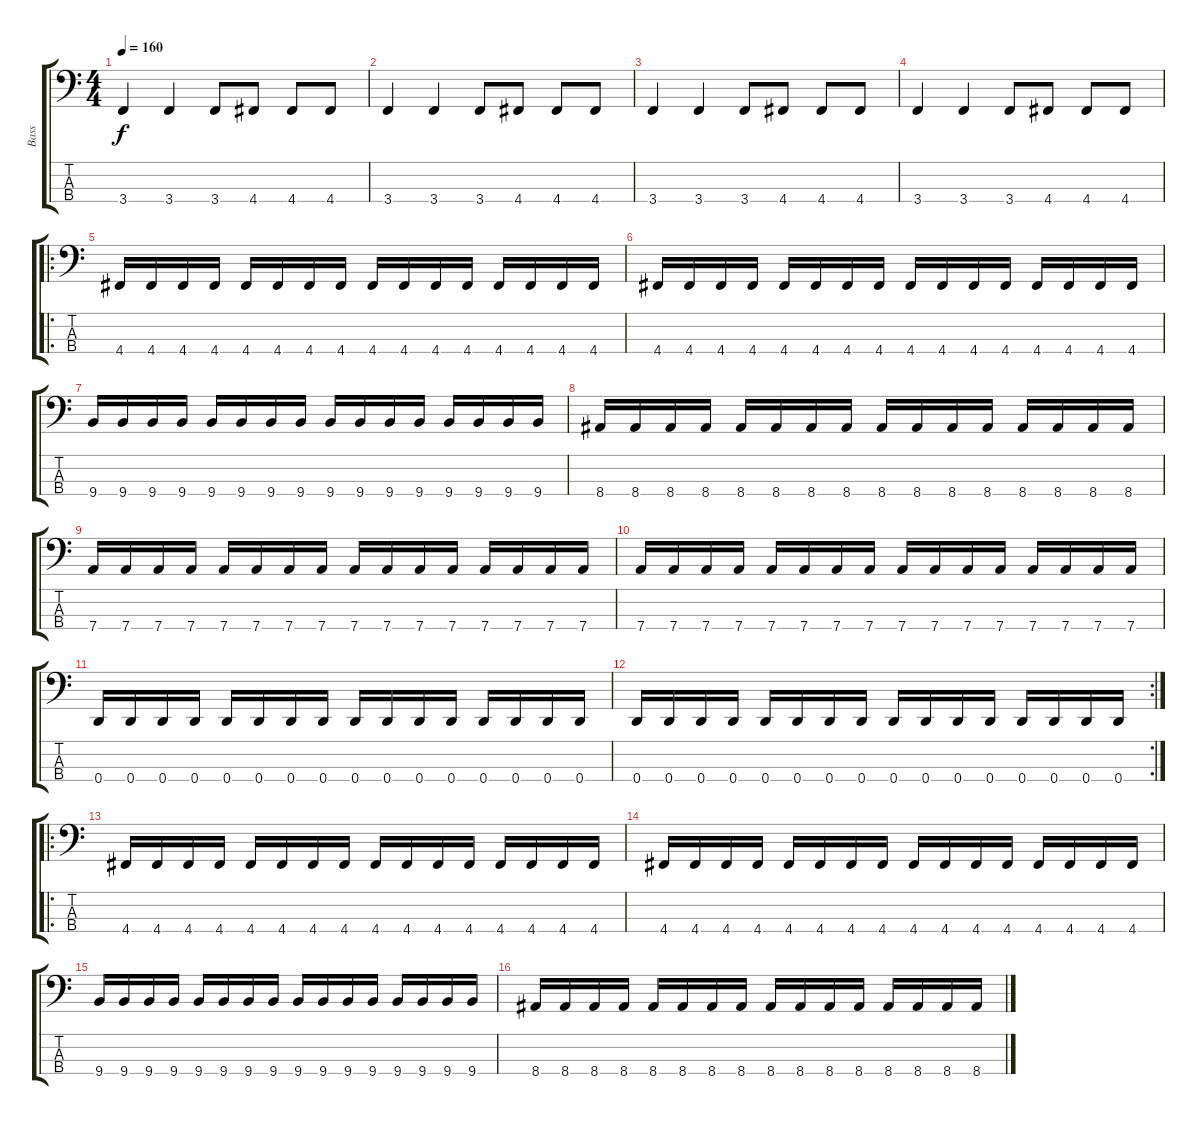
\track ("Bass" "Bass") {instrument electricbasspick}
\staff {score tabs}
\tuning (F2 C2 G1 D1) {hide}
\ts (4 4)
\tempo 160
\clef f4
\ks c
3.4.4{dy f} 3.4.4 3.4.8 4.4.8 4.4.8 4.4.8 |
3.4.4 3.4.4 3.4.8 4.4.8 4.4.8 4.4.8 |
3.4.4 3.4.4 3.4.8 4.4.8 4.4.8 4.4.8 |
3.4.4 3.4.4 3.4.8 4.4.8 4.4.8 4.4.8 |
\ro
4.4.16 4.4.16 4.4.16 4.4.16 4.4.16 4.4.16 4.4.16 4.4.16 4.4.16 4.4.16 4.4.16 4.4.16 4.4.16 4.4.16 4.4.16 4.4.16 |
4.4.16 4.4.16 4.4.16 4.4.16 4.4.16 4.4.16 4.4.16 4.4.16 4.4.16 4.4.16 4.4.16 4.4.16 4.4.16 4.4.16 4.4.16 4.4.16 |
9.4.16 9.4.16 9.4.16 9.4.16 9.4.16 9.4.16 9.4.16 9.4.16 9.4.16 9.4.16 9.4.16 9.4.16 9.4.16 9.4.16 9.4.16 9.4.16 |
8.4.16 8.4.16 8.4.16 8.4.16 8.4.16 8.4.16 8.4.16 8.4.16 8.4.16 8.4.16 8.4.16 8.4.16 8.4.16 8.4.16 8.4.16 8.4.16 |
7.4.16 7.4.16 7.4.16 7.4.16 7.4.16 7.4.16 7.4.16 7.4.16 7.4.16 7.4.16 7.4.16 7.4.16 7.4.16 7.4.16 7.4.16 7.4.16 |
7.4.16 7.4.16 7.4.16 7.4.16 7.4.16 7.4.16 7.4.16 7.4.16 7.4.16 7.4.16 7.4.16 7.4.16 7.4.16 7.4.16 7.4.16 7.4.16 |
0.4.16 0.4.16 0.4.16 0.4.16 0.4.16 0.4.16 0.4.16 0.4.16 0.4.16 0.4.16 0.4.16 0.4.16 0.4.16 0.4.16 0.4.16 0.4.16 |
\rc 2
0.4.16 0.4.16 0.4.16 0.4.16 0.4.16 0.4.16 0.4.16 0.4.16 0.4.16 0.4.16 0.4.16 0.4.16 0.4.16 0.4.16 0.4.16 0.4.16 |
\ro
4.4.16 4.4.16 4.4.16 4.4.16 4.4.16 4.4.16 4.4.16 4.4.16 4.4.16 4.4.16 4.4.16 4.4.16 4.4.16 4.4.16 4.4.16 4.4.16 |
4.4.16 4.4.16 4.4.16 4.4.16 4.4.16 4.4.16 4.4.16 4.4.16 4.4.16 4.4.16 4.4.16 4.4.16 4.4.16 4.4.16 4.4.16 4.4.16 |
9.4.16 9.4.16 9.4.16 9.4.16 9.4.16 9.4.16 9.4.16 9.4.16 9.4.16 9.4.16 9.4.16 9.4.16 9.4.16 9.4.16 9.4.16 9.4.16 |
8.4.16 8.4.16 8.4.16 8.4.16 8.4.16 8.4.16 8.4.16 8.4.16 8.4.16 8.4.16 8.4.16 8.4.16 8.4.16 8.4.16 8.4.16 8.4.16
